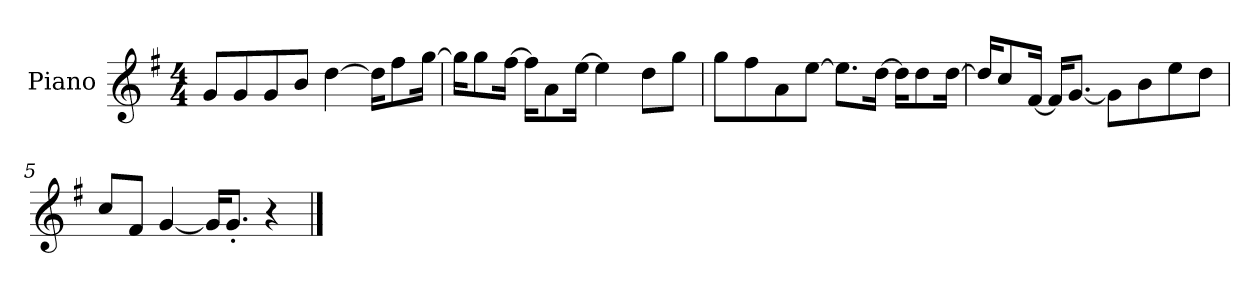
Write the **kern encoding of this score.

**kern
*part1
*staff1
*I"Piano
*I'P-no
*clefG2
*k[f#]
*M4/4
*MM90
=1
8g/L
8g/
8g/
8b/J
[4dd\
16dd\KL]
8ff#\
[16gg\Jk
=2
16gg\KL]
8gg\
[16ff#\Jk
16ff#\KL]
8a\
[16ee\Jk
4ee\]
8dd\L
8gg\J
=3
8gg\L
8ff#\
8a\
[8ee\J
8.ee\L]
[16dd\Jk
16dd\KL]
8dd\
[16dd\Jk
=4
16dd/KL]
8cc/
[16f#/Jk
16f#/KL]
[8.g/J
8g\L]
8b\
8ee\
8dd\J
!!LO:LB:g=z
=5
8cc/L
8f#/J
[4g/
16g/KL]
8.g'/J
4r
==
*-
